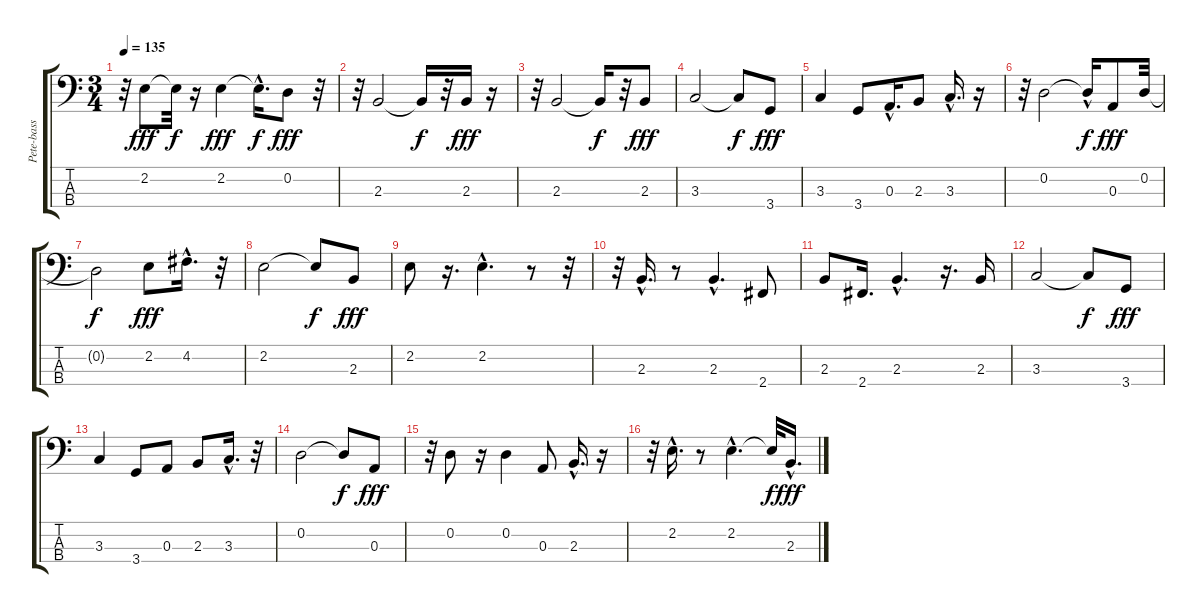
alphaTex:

\track ("Pete-bass" "Pete-bass") {instrument electricbassfinger}
\staff {score tabs}
\tuning (G2 D2 A1 E1) {hide}
\ts (3 4)
\tempo 135
\clef f4
\ks c
r.32{dy fff} 2.2.8 2.2{t}.32{dy f} r.16 2.2.4{dy fff} 2.2{hac t}.16{d dy f} 0.2.8{dy fff} r.32 |
r.32 2.3.2 2.3{t}.16{dy f} r.32 2.3.16{dy fff} r.16 |
r.32 2.3.2 2.3{t}.16{dy f} r.32 2.3.8{dy fff} |
3.3.2 3.3{t}.8{dy f} 3.4.8{dy fff} |
3.3.4 3.4.8 0.3{hac}.16{d} 2.3.8 3.3{hac}.16{d} r.16 |
r.32 0.2.2 0.2{hac t}.16{dy f} 0.3.8{dy fff} 0.2.32 |
0.2{t}.2{dy f} 2.2.8{dy fff} 4.2{hac}.16{d} r.32 |
2.2.2 2.2{t}.8{dy f} 2.3.8{dy fff} |
2.2.8 r.16{d} 2.2{hac}.4{d} r.8 r.32 |
r.32 2.3{hac}.16{d} r.8 2.3{hac}.4{d} 2.4.8 |
2.3.8 2.4.16{d} 2.3{hac}.4{d} r.16{d} 2.3.16 |
3.3.2 3.3{t}.8{dy f} 3.4.8{dy fff} |
3.3.4 3.4.8 0.3.8 2.3.8 3.3{hac}.16{d} r.32 |
0.2.2 0.2{t}.8{dy f} 0.3.8{dy fff} |
r.32 0.2.8 r.16 0.2.4 0.3.8 2.3{hac}.16{d} r.16 |
r.32 2.2{hac}.16{d} r.8 2.2{hac}.4{d} 2.2{t}.32{dy f} 2.3{hac}.16{d dy fff}
